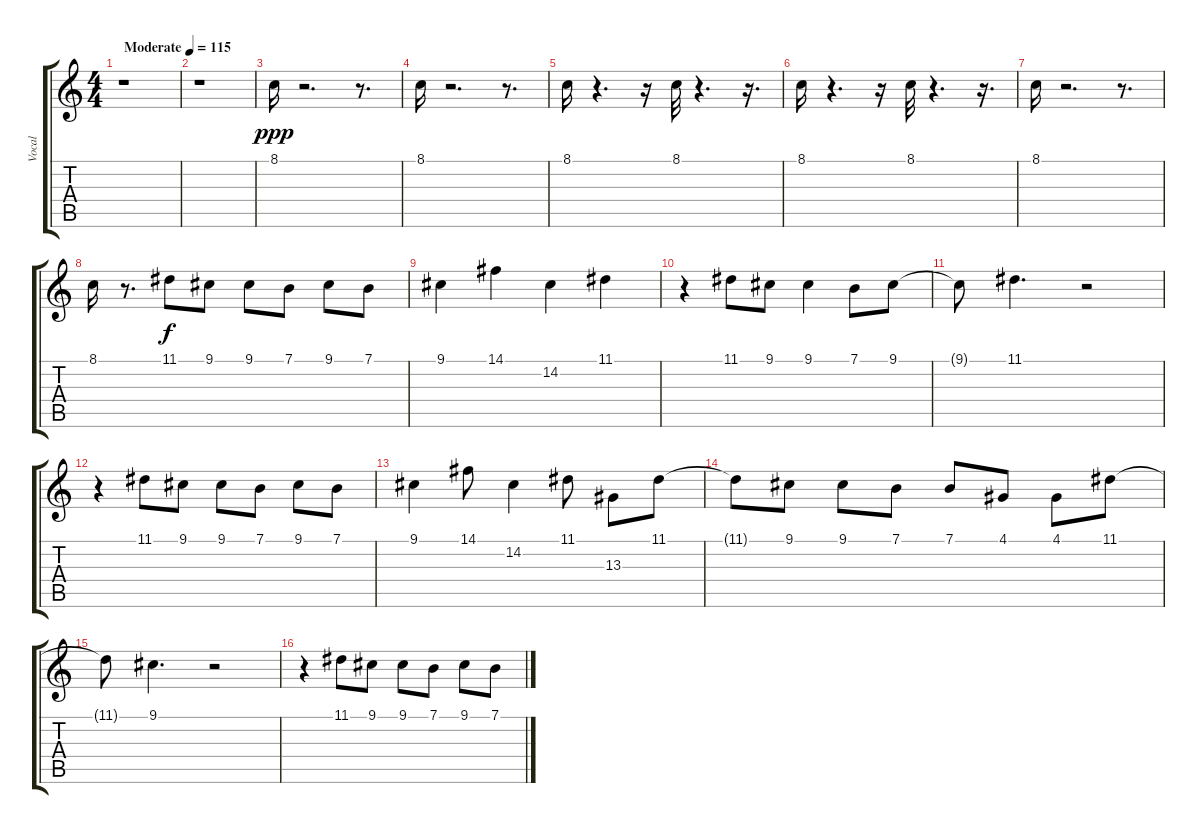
\track ("Vocal" "Vocal") {instrument oboe}
\staff {score tabs}
\tuning (E4 B3 G3 D3 A2 E2) {hide}
\ts (4 4)
\tempo (115 "Moderate")
\clef g2
\ks c
r.1{dy ppp instrument oboe} |
r.1 |
8.1.16 r.2{d} r.8{d} |
8.1.16 r.2{d} r.8{d} |
8.1.16 r.4{d} r.16 8.1.32 r.4{d} r.16{d} |
8.1.16 r.4{d} r.16 8.1.32 r.4{d} r.16{d} |
8.1.16 r.2{d} r.8{d} |
8.1.16 r.8{d} 11.1.8{dy f} 9.1.8 9.1.8 7.1.8 9.1.8 7.1.8 |
9.1.4 14.1.4 14.2.4 11.1.4 |
r.4 11.1.8 9.1.8 9.1.4 7.1.8 9.1.8 |
9.1{t}.8 11.1.4{d} r.2 |
r.4 11.1.8 9.1.8 9.1.8 7.1.8 9.1.8 7.1.8 |
9.1.4 14.1.8 14.2.4 11.1.8 13.3.8 11.1.8 |
11.1{t}.8 9.1.8 9.1.8 7.1.8 7.1.8 4.1.8 4.1.8 11.1.8 |
11.1{t}.8 9.1.4{d} r.2 |
r.4 11.1.8 9.1.8 9.1.8 7.1.8 9.1.8 7.1.8
